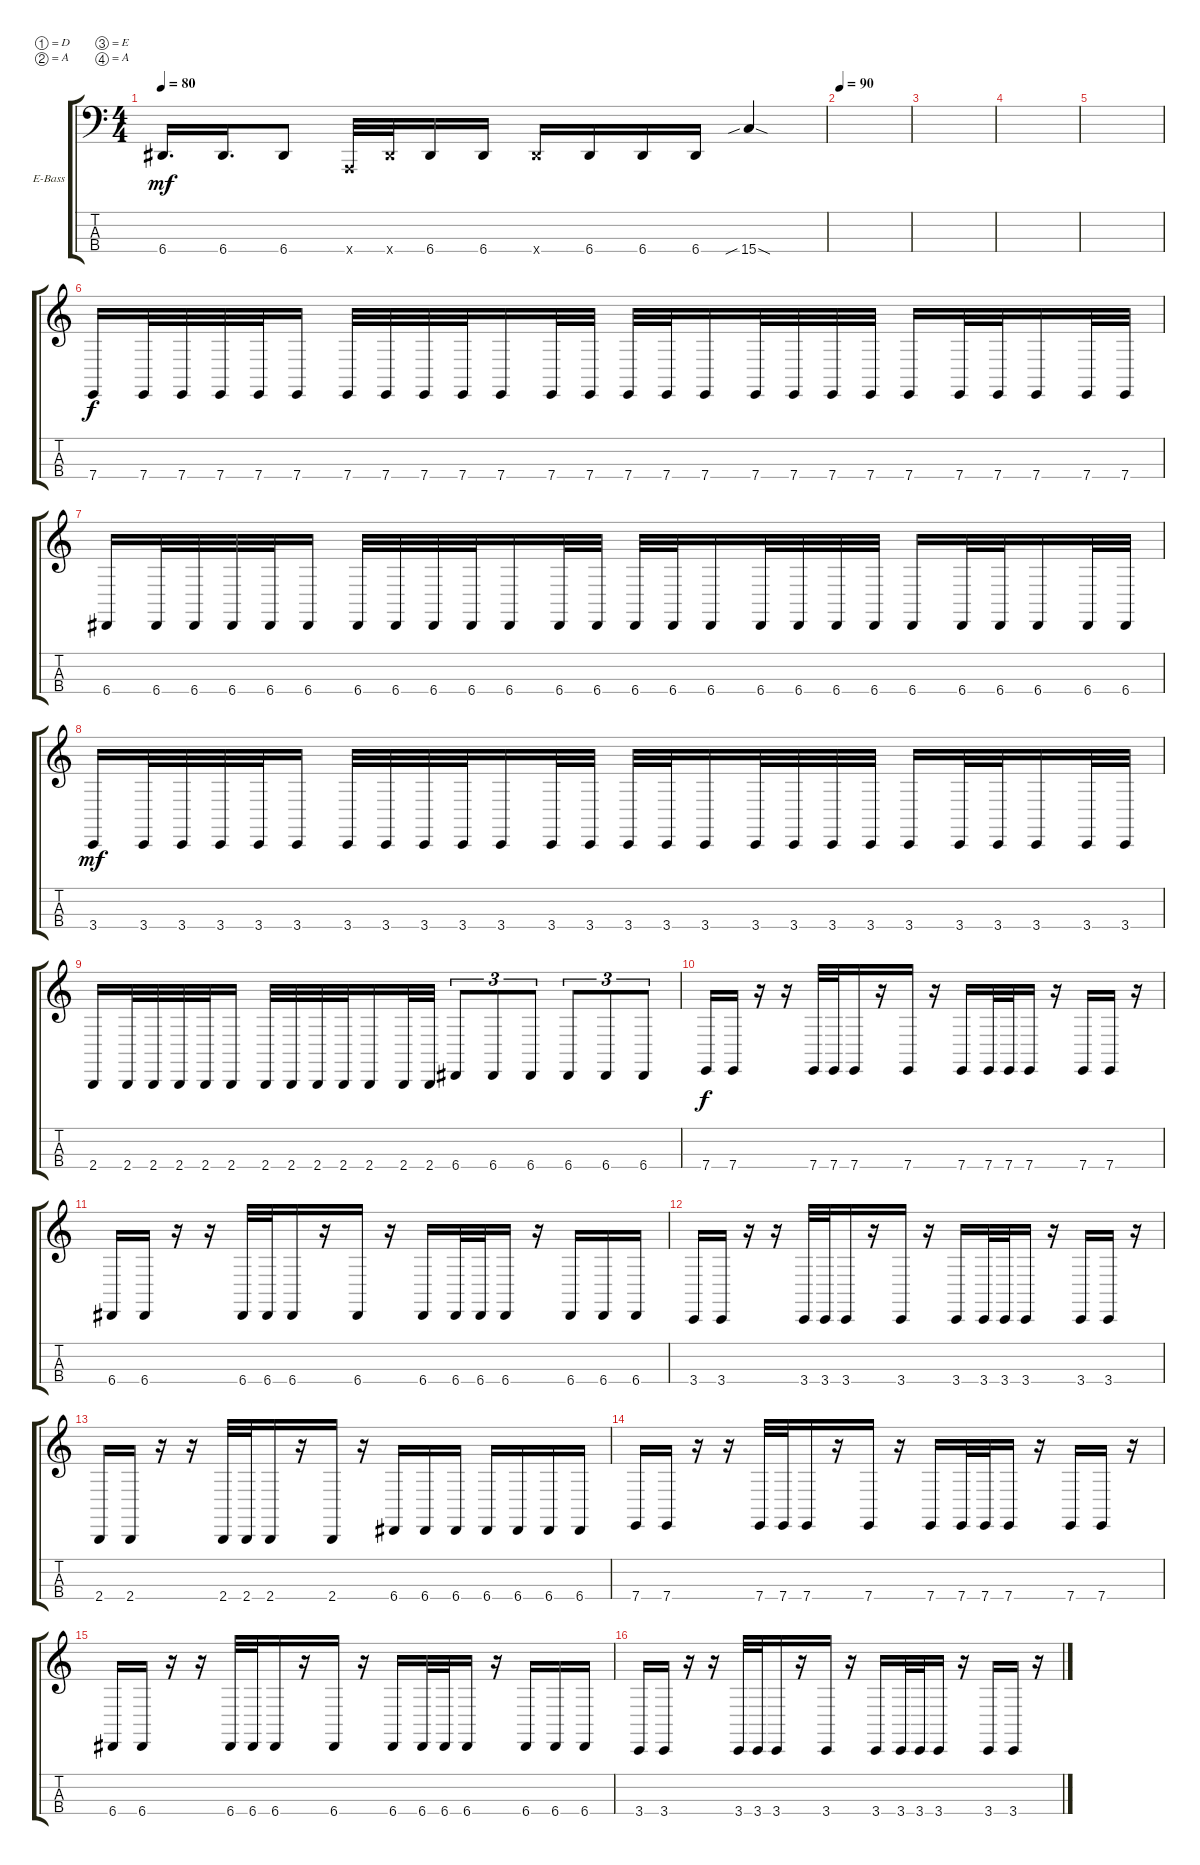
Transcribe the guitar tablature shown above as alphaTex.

\bracketExtendMode groupsimilarinstruments
\firstSystemTrackNameOrientation horizontal
\otherSystemsTrackNameOrientation horizontal
\track ("Sinclair Alleron" "E-Bass") {instrument electricbassfinger}
\staff {score tabs}
\tuning (D2 A1 E1 A0)
\ts (4 4)
\tempo 80
\clef f4
\ks c
6.4.16{d dy mf} 6.4.16{d} 6.4.8 0.4{x}.32 6.4{x}.32 6.4.16 6.4.16 6.4{x}.16 6.4.16 6.4.16 6.4.16 15.4{sib sod}.4 |
\tempo 90
|
|
|
|
\clef g2
7.4.16{dy f} 7.4.32 7.4.32 7.4.32 7.4.32 7.4.16 7.4.32 7.4.32 7.4.32 7.4.32 7.4.16 7.4.32 7.4.32 7.4.32 7.4.32 7.4.16 7.4.32 7.4.32 7.4.32 7.4.32 7.4.16 7.4.32 7.4.32 7.4.16 7.4.32 7.4.32 |
6.4.16 6.4.32 6.4.32 6.4.32 6.4.32 6.4.16 6.4.32 6.4.32 6.4.32 6.4.32 6.4.16 6.4.32 6.4.32 6.4.32 6.4.32 6.4.16 6.4.32 6.4.32 6.4.32 6.4.32 6.4.16 6.4.32 6.4.32 6.4.16 6.4.32 6.4.32 |
3.4.16{dy mf} 3.4.32 3.4.32 3.4.32 3.4.32 3.4.16 3.4.32 3.4.32 3.4.32 3.4.32 3.4.16 3.4.32 3.4.32 3.4.32 3.4.32 3.4.16 3.4.32 3.4.32 3.4.32 3.4.32 3.4.16 3.4.32 3.4.32 3.4.16 3.4.32 3.4.32 |
2.4.16 2.4.32 2.4.32 2.4.32 2.4.32 2.4.16 2.4.32 2.4.32 2.4.32 2.4.32 2.4.16 2.4.32 2.4.32 6.4.8{tu (3 2)} 6.4.8{tu (3 2)} 6.4.8{tu (3 2)} 6.4.8{tu (3 2)} 6.4.8{tu (3 2)} 6.4.8{tu (3 2)} |
7.4.16{dy f} 7.4.16 r.16 r.16 7.4.32 7.4.32 7.4.16 r.16 7.4.16 r.16 7.4.16 7.4.32 7.4.32 7.4.16 r.16 7.4.16 7.4.16 r.16 |
6.4.16 6.4.16 r.16 r.16 6.4.32 6.4.32 6.4.16 r.16 6.4.16 r.16 6.4.16 6.4.32 6.4.32 6.4.16 r.16 6.4.16 6.4.16 6.4.16 |
3.4.16 3.4.16 r.16 r.16 3.4.32 3.4.32 3.4.16 r.16 3.4.16 r.16 3.4.16 3.4.32 3.4.32 3.4.16 r.16 3.4.16 3.4.16 r.16 |
2.4.16 2.4.16 r.16 r.16 2.4.32 2.4.32 2.4.16 r.16 2.4.16 r.16 6.4.16 6.4.16 6.4.16 6.4.16 6.4.16 6.4.16 6.4.16 |
7.4.16 7.4.16 r.16 r.16 7.4.32 7.4.32 7.4.16 r.16 7.4.16 r.16 7.4.16 7.4.32 7.4.32 7.4.16 r.16 7.4.16 7.4.16 r.16 |
6.4.16 6.4.16 r.16 r.16 6.4.32 6.4.32 6.4.16 r.16 6.4.16 r.16 6.4.16 6.4.32 6.4.32 6.4.16 r.16 6.4.16 6.4.16 6.4.16 |
3.4.16 3.4.16 r.16 r.16 3.4.32 3.4.32 3.4.16 r.16 3.4.16 r.16 3.4.16 3.4.32 3.4.32 3.4.16 r.16 3.4.16 3.4.16 r.16
